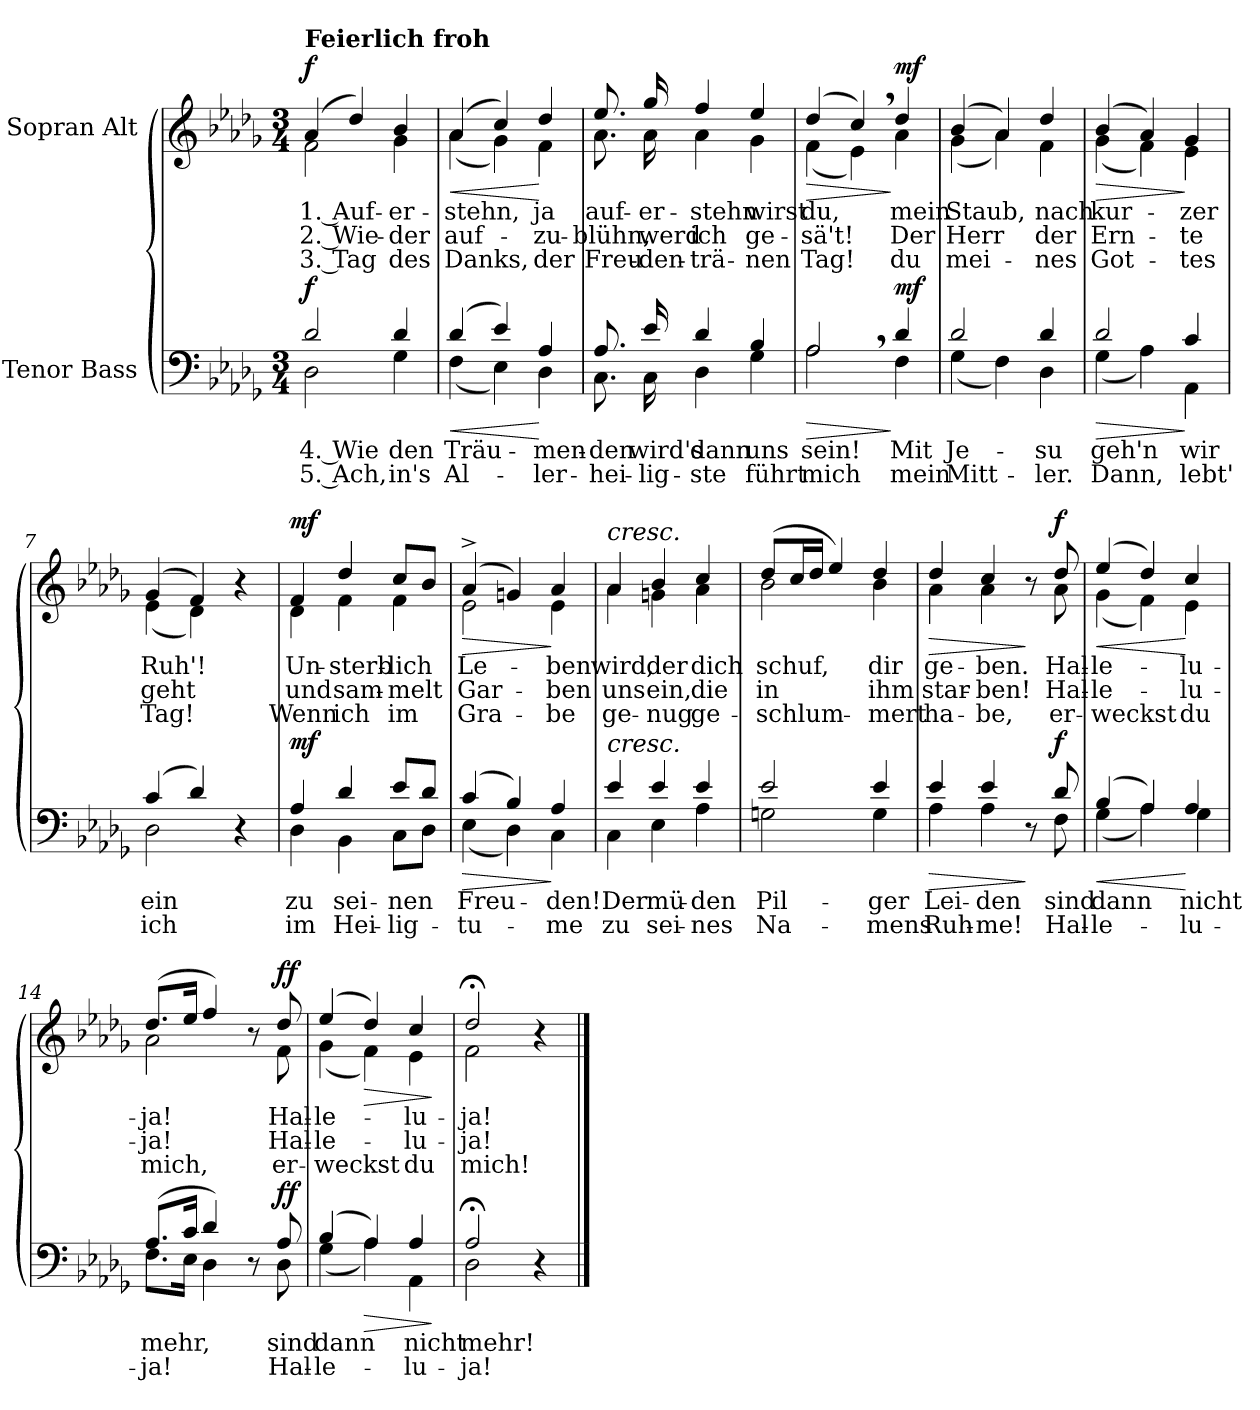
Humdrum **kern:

**kern	**text	**text	**dynam	**kern	**text	**text	**text	**dynam
*part2	*part2	*part2	*part2	*part1	*part1	*part1	*part1	*part1
*staff2	*staff2	*staff2	*staff2	*staff1	*staff1	*staff1	*staff1	*staff1
*I"Tenor Bass	*	*	*	*I"Sopran Alt	*	*	*	*
*clefF4	*	*	*	*clefG2	*	*	*	*
*k[b-e-a-d-g-]	*	*	*	*k[b-e-a-d-g-]	*	*	*	*
*M3/4	*	*	*	*M3/4	*	*	*	*
=1	=1	=1	=1	=1	=1	=1	=1	=1
*^	*	*	*	*^	*	*	*	*
!	!	!	!	!	!LO:TX:a:B:t=Feierlich froh	!	!	!	!	!
!	!	!	!	!LO:DY:a	!	!	!	!	!	!LO:DY:a
2d-/	2D-\	4. Wie	5. Ach,	f	(>4a-/	2f\	1. Auf-	-2. Wie-	-3. Tag	f
.	.	.	.	.	4dd-/)	.	.	.	.	.
4d-/	4G-\	den	in's	.	4b-/	4g-\	er-	-der	des	.
=2	=2	=2	=2	=2	=2	=2	=2	=2	=2	=2
!	!	!	!	!LO:HP:b	!	!	!	!	!	!LO:HP:b
(4d-/	(4F\	Träu-	Al-	<	(>4a-/	(4a-\	stehn,	auf-	Danks,	<
4e-/)	4E-\)	.	.	.	4cc/)	4g-\)	.	.	.	.
4A-/	4D-\	-men-	-ler-	[	4dd-/	4f\	ja	-zu-	der	[
=3	=3	=3	=3	=3	=3	=3	=3	=3	=3	=3
8.A-/	8.C\	-den	-hei-	.	8.ee-/	8.a-\	auf-	-blühn,	Freu-	.
16e-/	16C\	wird's	-lig-	.	16gg-/	16a-\	-er-	werd	-den-	.
4d-/	4D-\	dann	-ste	.	4ff/	4a-\	-stehn	ich	-trä-	.
4B-/	4G-\	uns	führt	.	4ee-/	4g-\	wirst	ge-	-nen	.
=4	=4	=4	=4	=4	=4	=4	=4	=4	=4	=4
!	!	!	!	!LO:HP:b	!	!	!	!	!	!LO:HP:b
2A-,/	2A-\	sein!	mich	>	(>4dd-/	(4f\	du,	-sä't!	Tag!	>
.	.	.	.	.	4cc,/)	4e-\)	.	.	.	.
!	!	!	!	!LO:DY:n=1:a	!	!	!	!	!	!LO:DY:n=1:a
4d-/	4F\	Mit	mein	] mf	4dd-/	4a-\	mein	Der	du	] mf
!!LO:LB:g=z	!!
=5	=5	=5	=5	=5	=5	=5	=5	=5	=5	=5
2d-/	(4G-\	Je-	Mitt-	.	(>4b-/	(4g-\	Staub,	Herr	mei-	.
.	4F\)	.	.	.	4a-/)	4a-\)	.	.	.	.
4d-/	4D-\	-su	-ler.	.	4dd-/	4f\	nach	der	-nes	.
=6	=6	=6	=6	=6	=6	=6	=6	=6	=6	=6
!	!	!	!	!LO:HP:b	!	!	!	!	!	!LO:HP:b
2d-/	(4G-\	geh'n	Dann,	>	(>4b-/	(4g-\	kur-	Ern-	Got-	>
.	4A-\)	.	.	.	4a-/)	4f\)	.	.	.	.
4c/	4AA-\	wir	lebt'	]	4g-/	4e-\	-zer	-te	-tes	]
=7	=7	=7	=7	=7	=7	=7	=7	=7	=7	=7
(4c/	2D-\	ein	ich	.	(4g-/	(4e-\	Ruh'!	geht	Tag!	.
4d-/)	.	.	.	.	4f/)	4d-\)	.	.	.	.
4r	4ryy	.	.	.	4r	4ryy	.	.	.	.
=8	=8	=8	=8	=8	=8	=8	=8	=8	=8	=8
!	!	!	!	!LO:DY:a	!	!	!	!	!	!LO:DY:a
4A-/	4D-\	zu	im	mf	4f/	4d-\	Un-	und	Wenn	mf
4d-/	4BB-\	sei-	Hei-	.	4dd-/	4f\	-sterb-	sam-	ich	.
8e-/L	8C\L	-nen	-lig-	.	8cc/L	4f\	-lich	-melt	im	.
8d-/J	8D-\J	.	.	.	8b-/J	.	.	.	.	.
=9	=9	=9	=9	=9	=9	=9	=9	=9	=9	=9
!	!	!	!	!LO:HP:b	!	!	!	!	!	!LO:HP:b
(4c/	(4E-\	Freu-	-tu-	>	(>4a-^/	2e-\	Le-	Gar-	Gra-	>
4B-/)	4D-\)	.	.	.	4gn/)	.	.	.	.	.
4A-/	4C\	-den!	-me	]	4a-/	4e-\	-ben	-ben	-be	]
=10	=10	=10	=10	=10	=10	=10	=10	=10	=10	=10
!	!	!	!	!	!LO:TX:a:i:t=cresc.	!	!	!	!	!
!LO:TX:a:i:t=cresc.	!	!	!	!	!	!	!	!	!	!
4e-/	4C\	Der	zu	.	4a-/	4a-\	wird,	uns	ge-	.
4e-/	4E-\	mü-	sei-	.	4b-/	4gn\	der	ein,	-nug	.
4e-/	4A-\	-den	-nes	.	4cc/	4a-\	dich	die	ge-	.
!!LO:LB:g=z	!!
=11	=11	=11	=11	=11	=11	=11	=11	=11	=11	=11
2e-/	2Gn\	Pil-	Na-	.	(8dd-/L	2b-\	schuf,	in	-schlum-	.
.	.	.	.	.	16cc/L	.	.	.	.	.
.	.	.	.	.	16dd-/JJ	.	.	.	.	.
.	.	.	.	.	4ee-/)	.	.	.	.	.
4e-/	4G\	-ger	-mens	.	4dd-/	4b-\	dir	ihm	-mert	.
=12	=12	=12	=12	=12	=12	=12	=12	=12	=12	=12
!	!	!	!	!LO:HP:b	!	!	!	!	!	!LO:HP:b
4e-/	4A-\	Lei-	Ruh-	>	4dd-/	4a-\	ge-	star-	ha-	>
4e-/	4A-\	-den	-me!	.	4cc/	4a-\	-ben.	-ben!	-be,	.
8r	8ryy	.	.	]	8r	8ryy	.	.	.	]
!	!	!	!	!LO:DY:a	!	!	!	!	!	!LO:DY:a
8d-/	8F\	sind	Hal-	f	8dd-/	8a-\	Hal-	Hal-	er-	f
=13	=13	=13	=13	=13	=13	=13	=13	=13	=13	=13
!	!	!	!	!LO:HP:b	!	!	!	!	!	!LO:HP:b
(4B-/	(4G-\	-dann	-le-	<	(>4ee-/	(4g-\	-le-	-le-	-weckst	<
4A-/)	4A-\)	.	.	.	4dd-/)	4f\)	.	.	.	.
4A-/	4G-\	nicht	-lu-	[	4cc/	4e-\	-lu-	-lu-	du	[
=14	=14	=14	=14	=14	=14	=14	=14	=14	=14	=14
(8.A-/L	8.F\L	mehr,	-ja!	.	(8.dd-/L	2a-\	-ja!	-ja!	mich,	.
16c/Jk	16E-\Jk	.	.	.	16ee-/Jk	.	.	.	.	.
4d-/)	4D-\	.	.	.	4ff/)	.	.	.	.	.
8r	8ryy	.	.	.	8r	8ryy	.	.	.	.
!	!	!	!	!LO:DY:a	!	!	!	!	!	!LO:DY:a
8A-/	8D-\	sind	Hal-	ff	8dd-/	8f\	-Hal-	Hal-	er-	ff
=15	=15	=15	=15	=15	=15	=15	=15	=15	=15	=15
(4B-/	(4G-\	dann	-le-	.	(>4ee-/	(4g-\	-le-	-le-	-weckst	.
!	!	!	!	!LO:HP:b	!	!	!	!	!	!LO:HP:b
4A-/)	4A-\)	.	.	>	4dd-/)	4f\)	.	.	.	>
4A-/	4AA-\	nicht	-lu-	.	4cc/	4e-\	-lu-	-lu-	du	.
*v	*v	*	*	*	*	*	*	*	*	*
*	*	*	*	*v	*v	*	*	*	*
.	.	.	]	.	.	.	.	]
=16	=16	=16	=16	=16	=16	=16	=16	=16
*^	*	*	*	*^	*	*	*	*
2A-;</	2D-\	mehr!	-ja!	.	2dd-;</	2f\	-ja!	-ja!	mich!	.
4r	4ryy	.	.	.	4r	4ryy	.	.	.	.
*v	*v	*	*	*	*	*	*	*	*	*
*	*	*	*	*v	*v	*	*	*	*
==	==	==	==	==	==	==	==	==
*-	*-	*-	*-	*-	*-	*-	*-	*-
